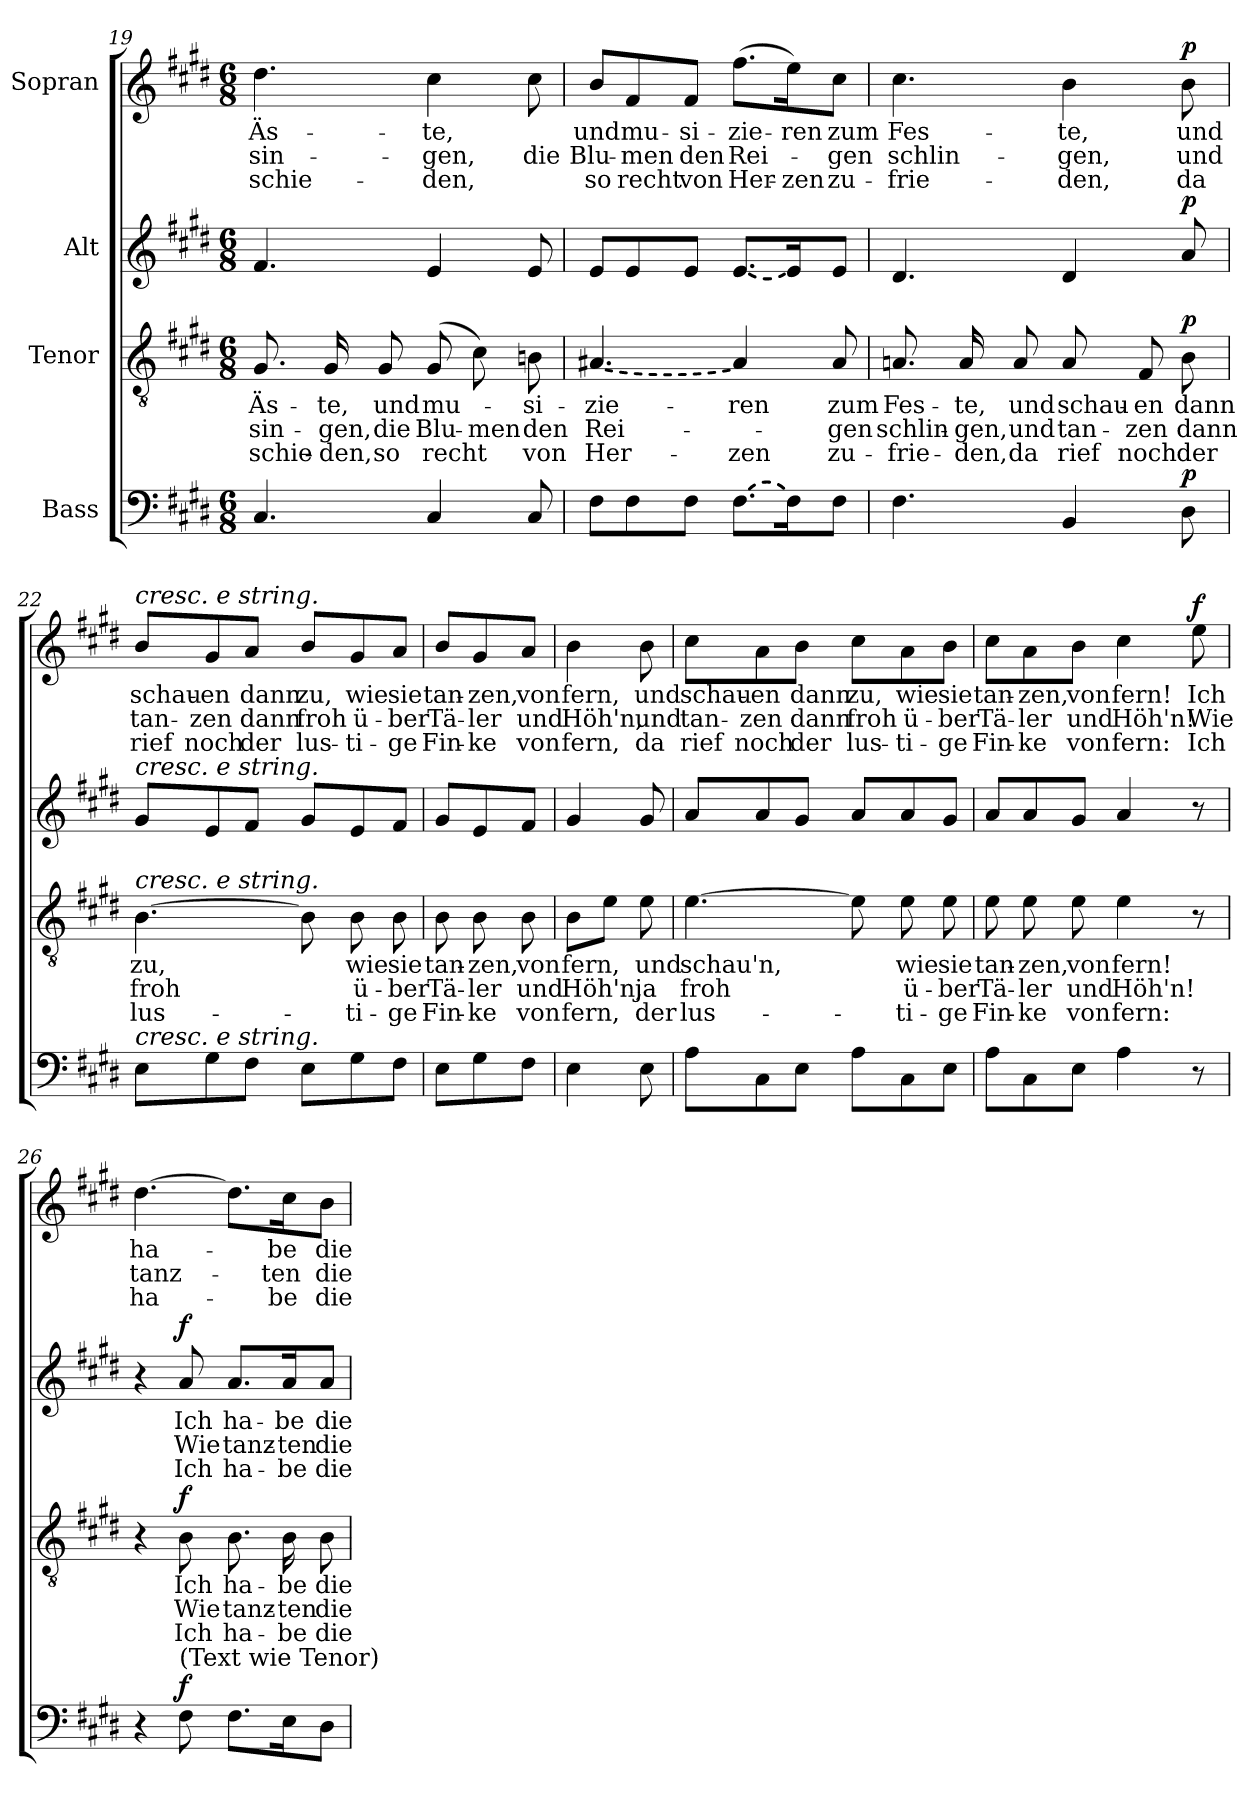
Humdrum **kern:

**kern	**dynam	**kern	**text	**text	**text	**dynam	**kern	**text	**text	**text	**dynam	**kern	**text	**text	**text	**dynam
*part4	*part4	*part3	*part3	*part3	*part3	*part3	*part2	*part2	*part2	*part2	*part2	*part1	*part1	*part1	*part1	*part1
*staff4	*staff4	*staff3	*staff3	*staff3	*staff3	*staff3	*staff2	*staff2	*staff2	*staff2	*staff2	*staff1	*staff1	*staff1	*staff1	*staff1
*I"Bass	*	*I"Tenor	*	*	*	*	*I"Alt	*	*	*	*	*I"Sopran	*	*	*	*
*clefF4	*	*clefGv2	*	*	*	*	*clefG2	*	*	*	*	*clefG2	*	*	*	*
*k[f#c#g#d#]	*	*k[f#c#g#d#]	*	*	*	*	*k[f#c#g#d#]	*	*	*	*	*k[f#c#g#d#]	*	*	*	*
*M6/8	*	*M6/8	*	*	*	*	*M6/8	*	*	*	*	*M6/8	*	*	*	*
=19	=19	=19	=19	=19	=19	=19	=19	=19	=19	=19	=19	=19	=19	=19	=19	=19
!	!	!	!LO:LY:b	!LO:LY:b	!LO:LY:b	!	!	!	!	!	!	!	!LO:LY:b	!LO:LY:b	!LO:LY:b	!
4.C#/	.	8.G#/	Äs-	sin-	schie-	.	4.f#/	.	.	.	.	4.dd#\	Äs-	sin-	schie-	.
!	!	!	!LO:LY:b	!LO:LY:b	!LO:LY:b	!	!	!	!	!	!	!	!	!	!	!
.	.	16G#/	-te,	-gen,	-den,	.	.	.	.	.	.	.	.	.	.	.
!	!	!	!LO:LY:b	!LO:LY:b	!LO:LY:b	!	!	!	!	!	!	!	!	!	!	!
.	.	8G#/	und	die	so	.	.	.	.	.	.	.	.	.	.	.
!	!	!	!LO:LY:b	!LO:LY:b	!LO:LY:b	!	!	!	!	!	!	!	!LO:LY:b	!LO:LY:b	!LO:LY:b	!
4C#/	.	(8G#/	mu-	Blu-	recht	.	4e/	.	.	.	.	4cc#\	-te,	-gen,	-den,	.
!	!	!	!	!LO:LY:b	!	!	!	!	!	!	!	!	!	!	!	!
.	.	8c#\)	.	-men	.	.	.	.	.	.	.	.	.	.	.	.
!	!	!	!LO:LY:b	!LO:LY:b	!LO:LY:b	!	!	!	!	!	!	!	!LO:LY:b	!LO:LY:b	!LO:LY:b	!
8C#/	.	8Bn\	-si-	den	von	.	8e/	.	.	.	.	8cc#\	.	die	.	.
=20	=20	=20	=20	=20	=20	=20	=20	=20	=20	=20	=20	=20	=20	=20	=20	=20
!	!	!LO:T:dash	!LO:LY:b	!LO:LY:b	!LO:LY:b	!	!	!	!	!	!	!	!LO:LY:b	!LO:LY:b	!LO:LY:b	!
8F#\L	.	[4.A#X/	-zie-	Rei-	Her-	.	8e/L	.	.	.	.	8b/L	und	Blu-	so	.
!	!	!	!	!	!	!	!	!	!	!	!	!	!LO:LY:b	!LO:LY:b	!LO:LY:b	!
8F#\	.	.	.	.	.	.	8e/	.	.	.	.	8f#/	mu-	-men	recht	.
!	!	!	!	!	!	!	!	!	!	!	!	!	!LO:LY:b	!LO:LY:b	!LO:LY:b	!
8F#\J	.	.	.	.	.	.	8e/J	.	.	.	.	8f#/J	-si-	den	von	.
!LO:T:dash	!	!	!LO:LY:b	!	!LO:LY:b	!	!LO:T:dash	!	!	!	!	!	!LO:LY:b	!LO:LY:b	!LO:LY:b	!
[8.F#\L	.	4A#/]	-ren	.	-zen	.	[8.e/L	.	.	.	.	(8.ff#\L	-zie-	Rei-	Her-	.
!	!	!	!	!	!	!	!	!	!	!	!	!	!LO:LY:b	!	!LO:LY:b	!
16F#\K]	.	.	.	.	.	.	16e/K]	.	.	.	.	16ee\K)	-ren	.	-zen	.
!	!	!	!LO:LY:b	!LO:LY:b	!LO:LY:b	!	!	!	!	!	!	!	!LO:LY:b	!LO:LY:b	!LO:LY:b	!
8F#\J	.	8A#/	zum	-gen	zu-	.	8e/J	.	.	.	.	8cc#\J	zum	-gen	zu-	.
!!LO:LB:g=z
=21	=21	=21	=21	=21	=21	=21	=21	=21	=21	=21	=21	=21	=21	=21	=21	=21
!	!	!	!LO:LY:b	!LO:LY:b	!LO:LY:b	!	!	!	!	!	!	!	!LO:LY:b	!LO:LY:b	!LO:LY:b	!
4.F#\	.	8.An/	Fes-	schlin-	-frie-	.	4.d#/	.	.	.	.	4.cc#\	Fes-	schlin-	-frie-	.
!	!	!	!LO:LY:b	!LO:LY:b	!LO:LY:b	!	!	!	!	!	!	!	!	!	!	!
.	.	16A/	-te,	-gen,	-den,	.	.	.	.	.	.	.	.	.	.	.
!	!	!	!LO:LY:b	!LO:LY:b	!LO:LY:b	!	!	!	!	!	!	!	!	!	!	!
.	.	8A/	und	und	da	.	.	.	.	.	.	.	.	.	.	.
!	!	!	!LO:LY:b	!LO:LY:b	!LO:LY:b	!	!	!	!	!	!	!	!LO:LY:b	!LO:LY:b	!LO:LY:b	!
4BB/	.	8A/	schau-	tan-	rief	.	4d#/	.	.	.	.	4b\	-te,	-gen,	-den,	.
!	!	!	!LO:LY:b	!LO:LY:b	!LO:LY:b	!	!	!	!	!	!	!	!	!	!	!
.	.	8F#/	-en	-zen	noch	.	.	.	.	.	.	.	.	.	.	.
!	!LO:DY:a	!	!LO:LY:b	!LO:LY:b	!LO:LY:b	!LO:DY:a	!	!	!	!	!LO:DY:a	!	!LO:LY:b	!LO:LY:b	!LO:LY:b	!LO:DY:a
8D#\	p	8B\	dann	dann	der	p	8a/	.	.	.	p	8b\	und	und	da	p
=22	=22	=22	=22	=22	=22	=22	=22	=22	=22	=22	=22	=22	=22	=22	=22	=22
!	!	!	!	!	!	!	!	!	!	!	!	!LO:TX:a:i:t=cresc. e string.	!	!	!	!
!	!	!	!	!	!	!	!LO:TX:a:i:t=cresc. e string.	!	!	!	!	!	!	!	!	!
!	!	!LO:TX:a:i:t=cresc. e string.	!	!	!	!	!	!	!	!	!	!	!	!	!	!
!LO:TX:a:i:t=cresc. e string.	!	!	!	!	!	!	!	!	!	!	!	!	!	!	!	!
!	!	!	!LO:LY:b	!LO:LY:b	!LO:LY:b	!	!	!	!	!	!	!	!LO:LY:b	!LO:LY:b	!LO:LY:b	!
8E\L	.	[4.B\	zu,	froh	lus-	.	8g#/L	.	.	.	.	8b/L	schau-	tan-	rief	.
!	!	!	!	!	!	!	!	!	!	!	!	!	!LO:LY:b	!LO:LY:b	!LO:LY:b	!
8G#\	.	.	.	.	.	.	8e/	.	.	.	.	8g#/	-en	-zen	noch	.
!	!	!	!	!	!	!	!	!	!	!	!	!	!LO:LY:b	!LO:LY:b	!LO:LY:b	!
8F#\J	.	.	.	.	.	.	8f#/J	.	.	.	.	8a/J	dann	dann	der	.
!	!	!	!	!	!	!	!	!	!	!	!	!	!LO:LY:b	!LO:LY:b	!LO:LY:b	!
8E\L	.	8B\]	.	.	.	.	8g#/L	.	.	.	.	8b/L	zu,	froh	lus-	.
!	!	!	!LO:LY:b	!LO:LY:b	!LO:LY:b	!	!	!	!	!	!	!	!LO:LY:b	!LO:LY:b	!LO:LY:b	!
8G#\	.	8B\	wie	ü-	-ti-	.	8e/	.	.	.	.	8g#/	wie	ü-	-ti-	.
!	!	!	!LO:LY:b	!LO:LY:b	!LO:LY:b	!	!	!	!	!	!	!	!LO:LY:b	!LO:LY:b	!LO:LY:b	!
8F#\J	.	8B\	sie	-ber	-ge	.	8f#/J	.	.	.	.	8a/J	sie	-ber	-ge	.
=23	=23	=23	=23	=23	=23	=23	=23	=23	=23	=23	=23	=23	=23	=23	=23	=23
!	!	!	!LO:LY:b	!LO:LY:b	!LO:LY:b	!	!	!	!	!	!	!	!LO:LY:b	!LO:LY:b	!LO:LY:b	!
8E\L	.	8B\	tan-	Tä-	Fin-	.	8g#/L	.	.	.	.	8b/L	tan-	Tä-	Fin-	.
!	!	!	!LO:LY:b	!LO:LY:b	!LO:LY:b	!	!	!	!	!	!	!	!LO:LY:b	!LO:LY:b	!LO:LY:b	!
8G#\	.	8B\	-zen,	-ler	-ke	.	8e/	.	.	.	.	8g#/	-zen,	-ler	-ke	.
!	!	!	!LO:LY:b	!LO:LY:b	!LO:LY:b	!	!	!	!	!	!	!	!LO:LY:b	!LO:LY:b	!LO:LY:b	!
8F#\J	.	8B\	von	und	von	.	8f#/J	.	.	.	.	8a/J	von	und	von	.
!!LO:LB:g=z
=23X1	=23X1	=23X1	=23X1	=23X1	=23X1	=23X1	=23X1	=23X1	=23X1	=23X1	=23X1	=23X1	=23X1	=23X1	=23X1	=23X1
!	!	!	!LO:LY:b	!LO:LY:b	!LO:LY:b	!	!	!	!	!	!	!	!LO:LY:b	!LO:LY:b	!LO:LY:b	!
4E\	.	8B\L	fern,	Höh'n,	fern,	.	4g#/	.	.	.	.	4b\	fern,	Höh'n,	fern,	.
.	.	8e\J	.	.	.	.	.	.	.	.	.	.	.	.	.	.
!	!	!	!LO:LY:b	!LO:LY:b	!LO:LY:b	!	!	!	!	!	!	!	!LO:LY:b	!LO:LY:b	!LO:LY:b	!
8E\	.	8e\	und	ja	der	.	8g#/	.	.	.	.	8b\	und	und	da	.
=24	=24	=24	=24	=24	=24	=24	=24	=24	=24	=24	=24	=24	=24	=24	=24	=24
!	!	!	!LO:LY:b	!LO:LY:b	!LO:LY:b	!	!	!	!	!	!	!	!LO:LY:b	!LO:LY:b	!LO:LY:b	!
8A\L	.	[4.e\	schau'n,	froh	lus-	.	8a/L	.	.	.	.	8cc#\L	schau-	tan-	rief	.
!	!	!	!	!	!	!	!	!	!	!	!	!	!LO:LY:b	!LO:LY:b	!LO:LY:b	!
8C#\	.	.	.	.	.	.	8a/	.	.	.	.	8a\	-en	-zen	noch	.
!	!	!	!	!	!	!	!	!	!	!	!	!	!LO:LY:b	!LO:LY:b	!LO:LY:b	!
8E\J	.	.	.	.	.	.	8g#/J	.	.	.	.	8b\J	dann	dann	der	.
!	!	!	!	!	!	!	!	!	!	!	!	!	!LO:LY:b	!LO:LY:b	!LO:LY:b	!
8A\L	.	8e\]	.	.	.	.	8a/L	.	.	.	.	8cc#\L	zu,	froh	lus-	.
!	!	!	!LO:LY:b	!LO:LY:b	!LO:LY:b	!	!	!	!	!	!	!	!LO:LY:b	!LO:LY:b	!LO:LY:b	!
8C#\	.	8e\	wie	ü-	-ti-	.	8a/	.	.	.	.	8a\	wie	ü-	-ti-	.
!	!	!	!LO:LY:b	!LO:LY:b	!LO:LY:b	!	!	!	!	!	!	!	!LO:LY:b	!LO:LY:b	!LO:LY:b	!
8E\J	.	8e\	sie	-ber	-ge	.	8g#/J	.	.	.	.	8b\J	sie	-ber	-ge	.
=25	=25	=25	=25	=25	=25	=25	=25	=25	=25	=25	=25	=25	=25	=25	=25	=25
!	!	!	!LO:LY:b	!LO:LY:b	!LO:LY:b	!	!	!	!	!	!	!	!LO:LY:b	!LO:LY:b	!LO:LY:b	!
8A\L	.	8e\	tan-	Tä-	Fin-	.	8a/L	.	.	.	.	8cc#\L	tan-	Tä-	Fin-	.
!	!	!	!LO:LY:b	!LO:LY:b	!LO:LY:b	!	!	!	!	!	!	!	!LO:LY:b	!LO:LY:b	!LO:LY:b	!
8C#\	.	8e\	-zen,	-ler	-ke	.	8a/	.	.	.	.	8a\	-zen,	-ler	-ke	.
!	!	!	!LO:LY:b	!LO:LY:b	!LO:LY:b	!	!	!	!	!	!	!	!LO:LY:b	!LO:LY:b	!LO:LY:b	!
8E\J	.	8e\	von	und	von	.	8g#/J	.	.	.	.	8b\J	von	und	von	.
!	!	!	!LO:LY:b	!LO:LY:b	!LO:LY:b	!	!	!	!	!	!	!	!LO:LY:b	!LO:LY:b	!LO:LY:b	!
4A\	.	4e\	fern!	Höh'n!	fern:	.	4a/	.	.	.	.	4cc#\	fern!	Höh'n!	fern:	.
!	!	!	!	!	!	!	!	!	!	!	!	!	!LO:LY:b	!LO:LY:b	!LO:LY:b	!LO:DY:a
8r	.	8r	.	.	.	.	8r	.	.	.	.	8ee\	Ich	Wie	Ich	f
!!LO:PB:g=z
=26	=26	=26	=26	=26	=26	=26	=26	=26	=26	=26	=26	=26	=26	=26	=26	=26
!	!	!	!	!	!	!	!	!	!	!	!	!	!LO:LY:b	!LO:LY:b	!LO:LY:b	!
4r	.	4r	.	.	.	.	4r	.	.	.	.	[4.dd#\	ha-	tanz-	ha-	.
!LO:TX:a:t=(Text wie Tenor)	!	!	!	!	!	!	!	!	!	!	!	!	!	!	!	!
!	!LO:DY:a	!	!LO:LY:b	!LO:LY:b	!LO:LY:b	!LO:DY:a	!	!LO:LY:b	!LO:LY:b	!LO:LY:b	!LO:DY:a	!	!	!	!	!
8F#\	f	8B\	Ich	Wie	Ich	f	8a/	Ich	Wie	Ich	f	.	.	.	.	.
!	!	!	!LO:LY:b	!LO:LY:b	!LO:LY:b	!	!	!LO:LY:b	!LO:LY:b	!LO:LY:b	!	!	!	!	!	!
8.F#\L	.	8.B\	ha-	tanz-	ha-	.	8.a/L	ha-	tanz-	ha-	.	8.dd#\L]	.	.	.	.
!	!	!	!LO:LY:b	!LO:LY:b	!LO:LY:b	!	!	!LO:LY:b	!LO:LY:b	!LO:LY:b	!	!	!LO:LY:b	!LO:LY:b	!LO:LY:b	!
16E\K	.	16B\	-be	-ten	-be	.	16a/K	-be	-ten	-be	.	16cc#\K	-be	-ten	-be	.
!	!	!	!LO:LY:b	!LO:LY:b	!LO:LY:b	!	!	!LO:LY:b	!LO:LY:b	!LO:LY:b	!	!	!LO:LY:b	!LO:LY:b	!LO:LY:b	!
8D#\J	.	8B\	die	die	die	.	8a/J	die	die	die	.	8b\J	die	die	die	.
=	=	=	=	=	=	=	=	=	=	=	=	=	=	=	=	=
*-	*-	*-	*-	*-	*-	*-	*-	*-	*-	*-	*-	*-	*-	*-	*-	*-
